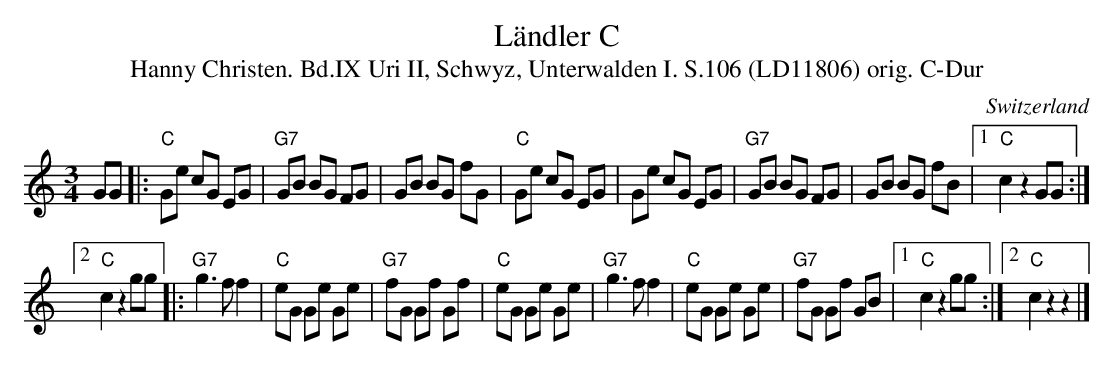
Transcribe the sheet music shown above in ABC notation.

X:1
T: L\"andler C
T:Hanny Christen. Bd.IX Uri II, Schwyz, Unterwalden I. S.106 (LD11806) orig. C-Dur
M:3/4
L:1/8
O:Switzerland
K:C major
GG |: "C"Ge cG EG | "G7"GB BG FG | GB BG fG | "C"Ge cG EG | Ge cG EG | "G7"GB BG FG | GB BG fB |1 "C"c2z2 GG :|2
"C"c2z2gg |: "G7"g3f f2 | "C"eG Ge Ge | "G7"fG Gf Gf | "C"eG Ge Ge | "G7"g3f f2 | "C"eG Ge Ge | "G7"fG Gf GB |1 "C"c2z2gg :|2 "C"c2 z2z2 |]
